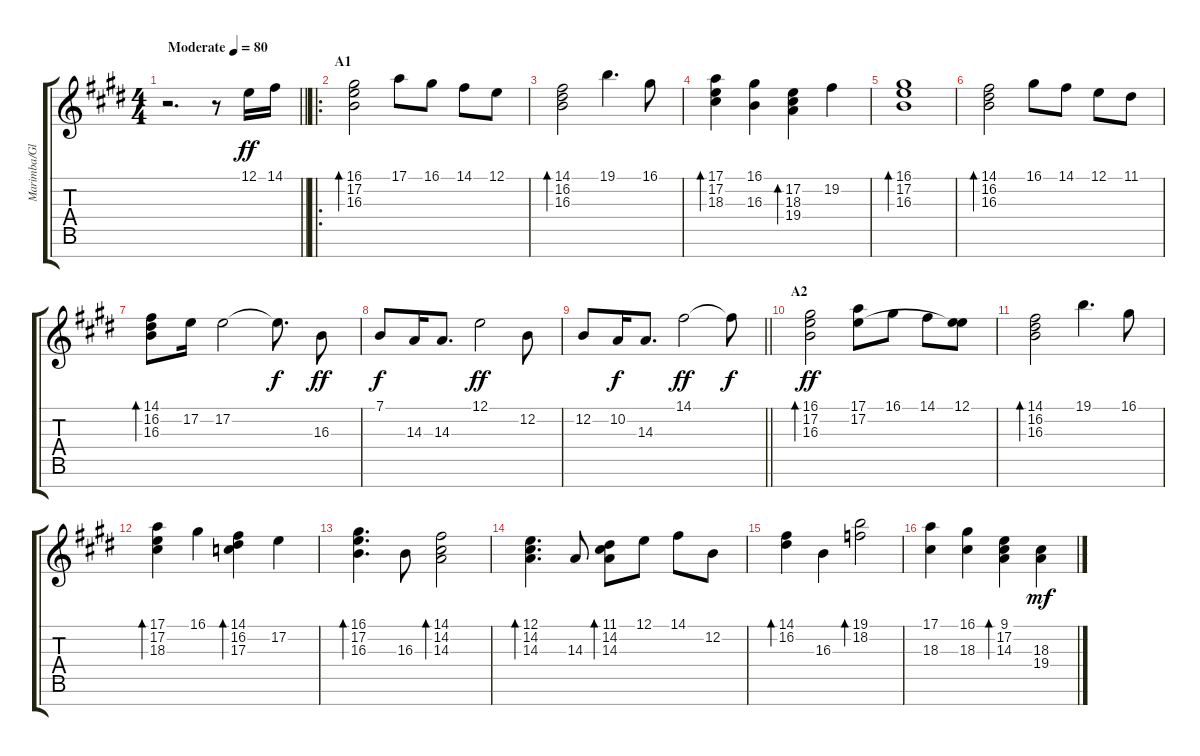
\track ("Marimba/Glockenspiel" "Marimba/Gl") {instrument glockenspiel}
\staff {score tabs}
\tuning (E4 B3 G3 D3 A2 E2 B1) {hide}
\ts (4 4)
\tempo (80 "Moderate")
\clef g2
\barLineRight lightlight
\ks e
r.2{d dy ff instrument glockenspiel} r.8 12.1.16{balance 12 instrument marimba} 14.1.16 |
\ro
\section ("" "A1")
(16.1 17.2 16.3).2{bd 240} 17.1.8 16.1.8 14.1.8 12.1.8 |
(14.1 16.2 16.3).2{bd 240} 19.1.4{d} 16.1.8 |
(17.1 17.2 18.3).4{bd 240} (16.1 16.3).4 (17.2 18.3 19.4).4{bd 240} 19.2.4 |
(16.1 17.2 16.3).1{bd 240} |
(14.1 16.2 16.3).2{bd 240} 16.1.8 14.1.8 12.1.8 11.1.8 |
(14.1 16.2 16.3).8{bd 240} 17.2.16 17.2.2 17.2{t}.8{d dy f} 16.3.8{dy ff} |
7.1.8{dy f} 14.3.16 14.3.8{d} 12.1.2{dy ff} 12.2.8 |
\barLineRight lightlight
12.2.8 10.2.16{dy f} 14.3.8{d} 14.1.2{dy ff} 14.1{t}.8{dy f} |
\section ("" "A2")
(16.1 17.2 16.3).2{bd 240 dy ff} (17.1 17.2).8 16.1.8 14.1.8 (12.1 17.2{t}).8 |
(14.1 16.2 16.3).2{bd 240} 19.1.4{d} 16.1.8 |
(17.1 17.2 18.3).4{bd 240} 16.1.4 (14.1 16.2 17.3).4{bd 240} 17.2.4 |
(16.1 17.2 16.3).4{d bd 240} 16.3.8 (14.1 14.2 14.3).2{bd 240} |
(12.1 14.2 14.3).4{d bd 240} 14.3.8 (11.1 14.2 14.3).8{bd 120} 12.1.8 14.1.8 12.2.8 |
(14.1 16.2).4{bd 240} 16.3.4 (19.1 18.2).2{bd 240} |
(17.1 18.3).4 (16.1 18.3).4 (9.1 17.2 14.3).4{bd 120} (18.3 19.4).4{dy mf}
